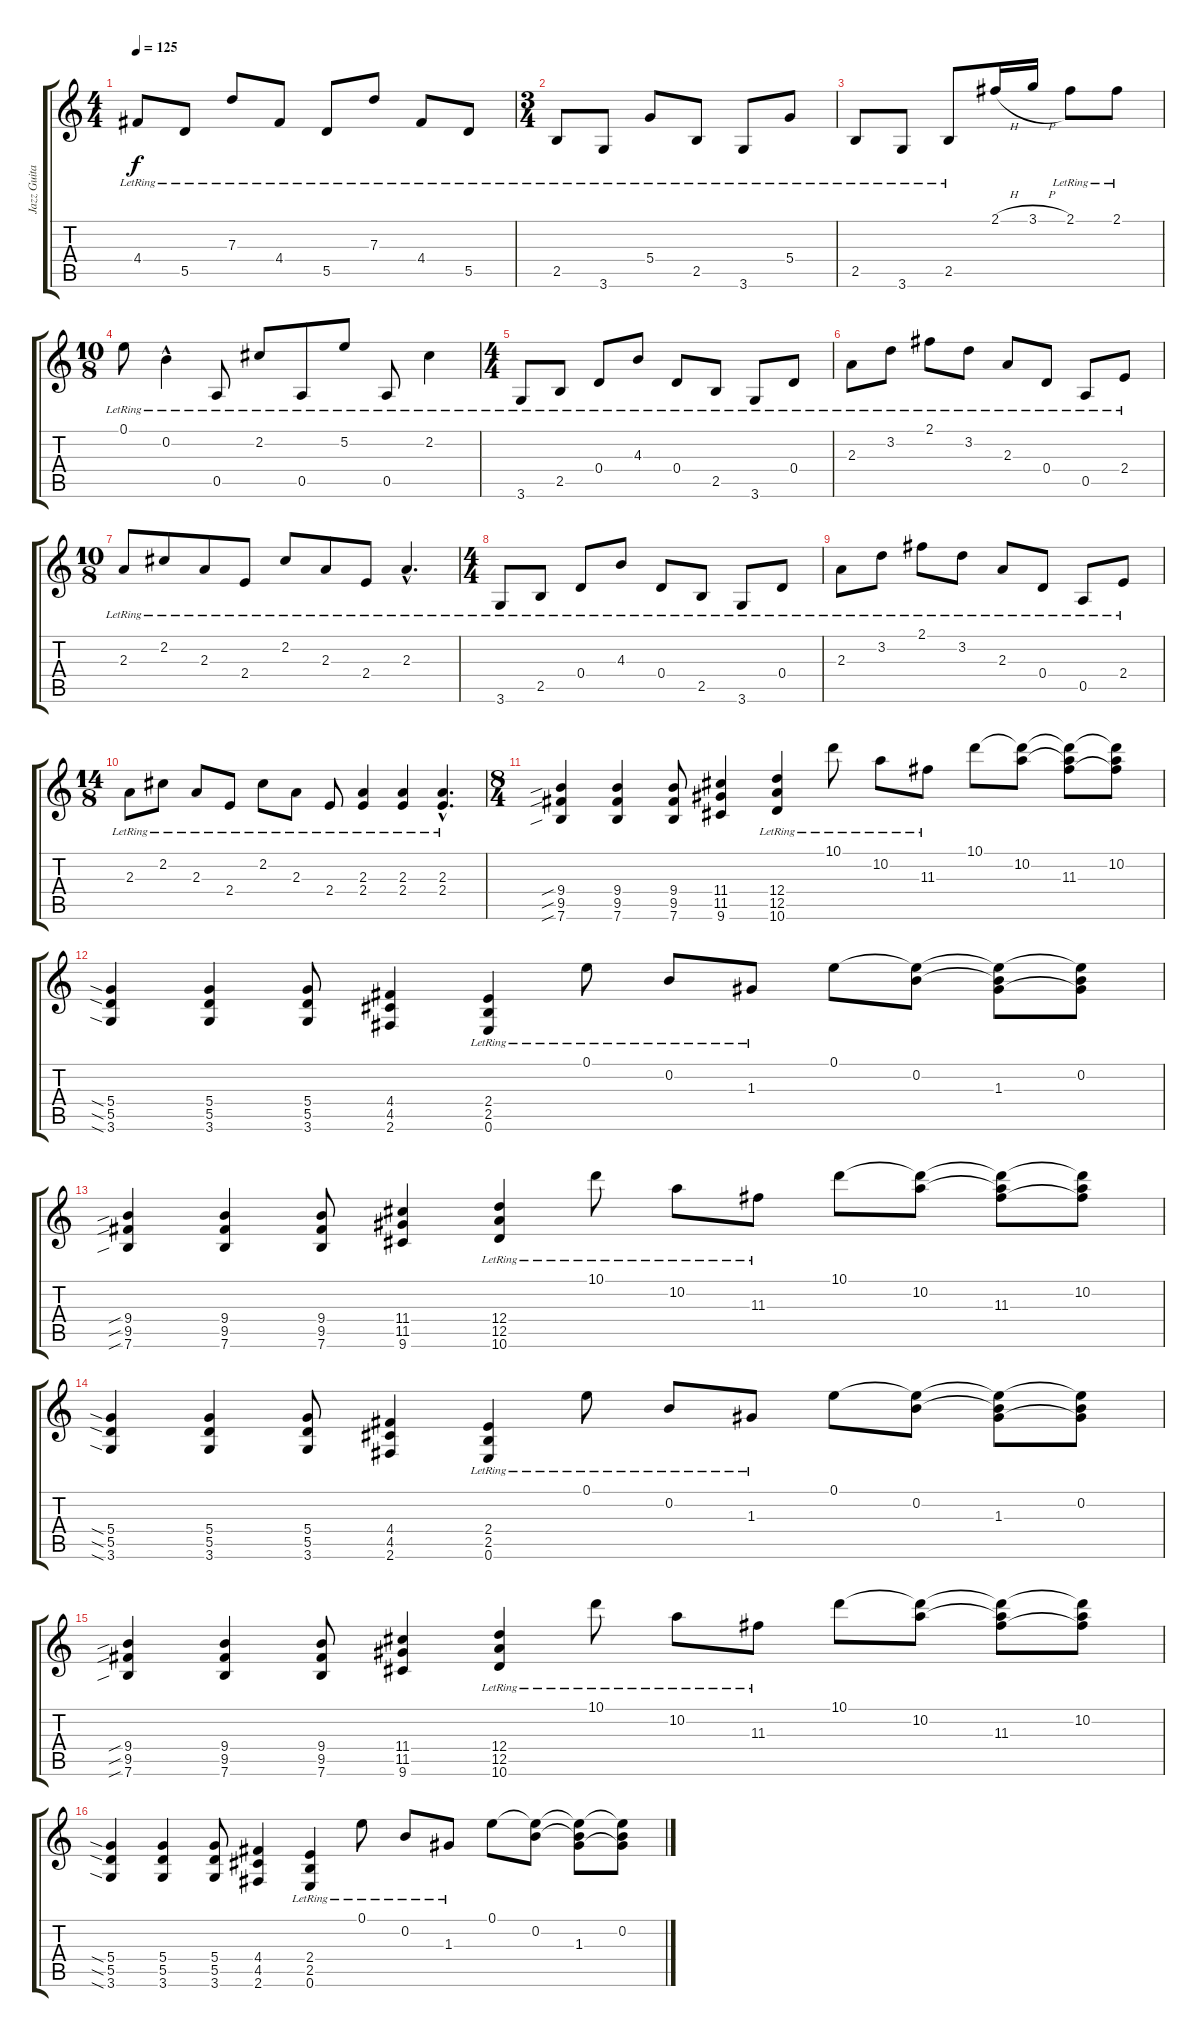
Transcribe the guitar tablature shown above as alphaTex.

\track ("Jazz Guitar" "Jazz Guita") {instrument electricguitarjazz}
\staff {score tabs}
\tuning (E4 B3 G3 D3 A2 E2) {hide}
\ts (4 4)
\tempo 125
\clef g2
\ks c
4.4{lr}.8{dy f} 5.5{lr}.8 7.3{lr}.8 4.4{lr}.8 5.5{lr}.8 7.3{lr}.8 4.4{lr}.8 5.5{lr}.8 |
\ts (3 4)
2.5{lr}.8 3.6{lr}.8 5.4{lr}.8 2.5{lr}.8 3.6{lr}.8 5.4{lr}.8 |
2.5{lr}.8 3.6{lr}.8 2.5{lr}.8 2.1{h}.16 3.1{h}.16 2.1{lr}.8 2.1{lr}.8 |
\ts (10 8)
0.1{lr}.8 0.2{hac lr}.4 0.5{lr}.8 2.2{lr}.8 0.5{lr}.8 5.2{lr}.8 0.5{lr}.8 2.2{lr}.4 |
\ts (4 4)
3.6{lr}.8 2.5{lr}.8 0.4{lr}.8 4.3{lr}.8 0.4{lr}.8 2.5{lr}.8 3.6{lr}.8 0.4{lr}.8 |
2.3{lr}.8 3.2{lr}.8 2.1{lr}.8 3.2{lr}.8 2.3{lr}.8 0.4{lr}.8 0.5{lr}.8 2.4{lr}.8 |
\ts (10 8)
2.3{lr}.8 2.2{lr}.8 2.3{lr}.8 2.4{lr}.8 2.2{lr}.8 2.3{lr}.8 2.4{lr}.8 2.3{hac lr}.4{d} |
\ts (4 4)
3.6{lr}.8 2.5{lr}.8 0.4{lr}.8 4.3{lr}.8 0.4{lr}.8 2.5{lr}.8 3.6{lr}.8 0.4{lr}.8 |
2.3{lr}.8 3.2{lr}.8 2.1{lr}.8 3.2{lr}.8 2.3{lr}.8 0.4{lr}.8 0.5{lr}.8 2.4{lr}.8 |
\ts (14 8)
2.3{lr}.8 2.2{lr}.8 2.3{lr}.8 2.4{lr}.8 2.2{lr}.8 2.3{lr}.8 2.4{lr}.8 (2.3{lr} 2.4{lr}).4 (2.3{lr} 2.4{lr}).4 (2.3{hac lr} 2.4{hac lr}).4{d} |
\ts (8 4)
(9.4{sib} 9.5{sib} 7.6{sib}).4 (9.4 9.5 7.6).4 (9.4 9.5 7.6).8 (11.4 11.5 9.6).4 (12.4{lr} 12.5{lr} 10.6{lr}).4 10.1{lr}.8 10.2{lr}.8 11.3{lr}.8 10.1.8 (10.1{t} 10.2).8 (10.1{t} 10.2{t} 11.3).8 (10.1{t} 10.2 11.3{t}).8 |
(5.4{sia} 5.5{sia} 3.6{sia}).4 (5.4 5.5 3.6).4 (5.4 5.5 3.6).8 (4.4 4.5 2.6).4 (2.4{lr} 2.5{lr} 0.6{lr}).4 0.1{lr}.8 0.2{lr}.8 1.3{lr}.8 0.1.8 (0.1{t} 0.2).8 (0.1{t} 0.2{t} 1.3).8 (0.1{t} 0.2 1.3{t}).8 |
(9.4{sib} 9.5{sib} 7.6{sib}).4 (9.4 9.5 7.6).4 (9.4 9.5 7.6).8 (11.4 11.5 9.6).4 (12.4{lr} 12.5{lr} 10.6{lr}).4 10.1{lr}.8 10.2{lr}.8 11.3{lr}.8 10.1.8 (10.1{t} 10.2).8 (10.1{t} 10.2{t} 11.3).8 (10.1{t} 10.2 11.3{t}).8 |
(5.4{sia} 5.5{sia} 3.6{sia}).4 (5.4 5.5 3.6).4 (5.4 5.5 3.6).8 (4.4 4.5 2.6).4 (2.4{lr} 2.5{lr} 0.6{lr}).4 0.1{lr}.8 0.2{lr}.8 1.3{lr}.8 0.1.8 (0.1{t} 0.2).8 (0.1{t} 0.2{t} 1.3).8 (0.1{t} 0.2 1.3{t}).8 |
(9.4{sib} 9.5{sib} 7.6{sib}).4 (9.4 9.5 7.6).4 (9.4 9.5 7.6).8 (11.4 11.5 9.6).4 (12.4{lr} 12.5{lr} 10.6{lr}).4 10.1{lr}.8 10.2{lr}.8 11.3{lr}.8 10.1.8 (10.1{t} 10.2).8 (10.1{t} 10.2{t} 11.3).8 (10.1{t} 10.2 11.3{t}).8 |
(5.4{sia} 5.5{sia} 3.6{sia}).4 (5.4 5.5 3.6).4 (5.4 5.5 3.6).8 (4.4 4.5 2.6).4 (2.4{lr} 2.5{lr} 0.6{lr}).4 0.1{lr}.8 0.2{lr}.8 1.3{lr}.8 0.1.8 (0.1{t} 0.2).8 (0.1{t} 0.2{t} 1.3).8 (0.1{t} 0.2 1.3{t}).8
